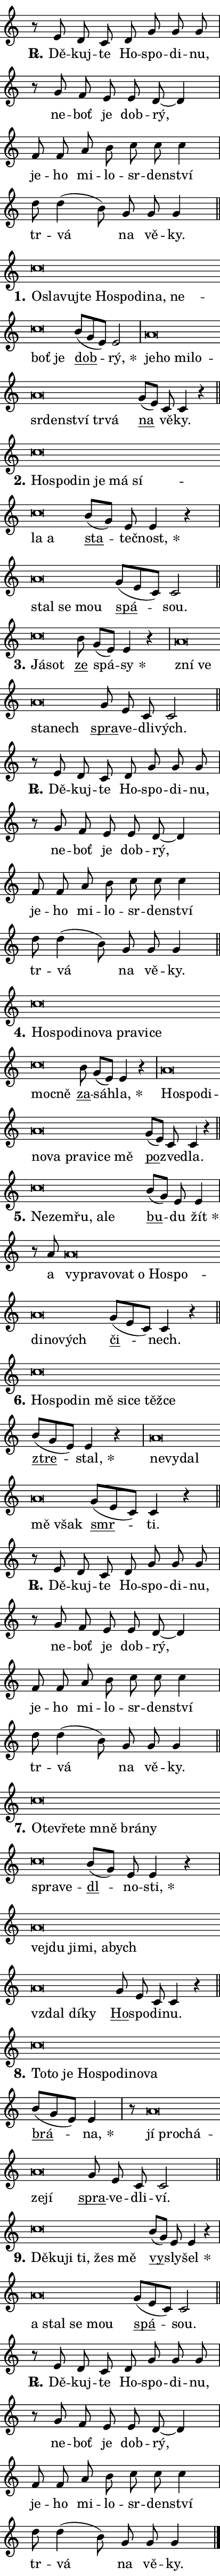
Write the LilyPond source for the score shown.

\version "2.22.1"
\header { tagline = "" }
\paper {
  indent = 0\cm
  top-margin = 0\cm
  right-margin = 0\cm
  bottom-margin = 0\cm
  left-margin = 0\cm
  paper-width = 7\cm
  page-breaking = #ly:one-page-breaking
  system-system-spacing.basic-distance = #11
  score-system-spacing.basic-distance = #11.3
  ragged-last = ##f
}


%% Author: Thomas Morley
%% https://lists.gnu.org/archive/html/lilypond-user/2020-05/msg00002.html
#(define (line-position grob)
"Returns position of @var[grob} in current system:
   @code{'start}, if at first time-step
   @code{'end}, if at last time-step
   @code{'middle} otherwise
"
  (let* ((col (ly:item-get-column grob))
         (ln (ly:grob-object col 'left-neighbor))
         (rn (ly:grob-object col 'right-neighbor))
         (col-to-check-left (if (ly:grob? ln) ln col))
         (col-to-check-right (if (ly:grob? rn) rn col))
         (break-dir-left
           (and
             (ly:grob-property col-to-check-left 'non-musical #f)
             (ly:item-break-dir col-to-check-left)))
         (break-dir-right
           (and
             (ly:grob-property col-to-check-right 'non-musical #f)
             (ly:item-break-dir col-to-check-right))))
        (cond ((eqv? 1 break-dir-left) 'start)
              ((eqv? -1 break-dir-right) 'end)
              (else 'middle))))

#(define (tranparent-at-line-position vctor)
  (lambda (grob)
  "Relying on @code{line-position} select the relevant enry from @var{vctor}.
Used to determine transparency,"
    (case (line-position grob)
      ((end) (not (vector-ref vctor 0)))
      ((middle) (not (vector-ref vctor 1)))
      ((start) (not (vector-ref vctor 2))))))

noteHeadBreakVisibility =
#(define-music-function (break-visibility)(vector?)
"Makes @code{NoteHead}s transparent relying on @var{break-visibility}"
#{
  \override NoteHead.transparent =
    #(tranparent-at-line-position break-visibility)
#})

#(define delete-ledgers-for-transparent-note-heads
  (lambda (grob)
    "Reads whether a @code{NoteHead} is transparent.
If so this @code{NoteHead} is removed from @code{'note-heads} from
@var{grob}, which is supposed to be @code{LedgerLineSpanner}.
As a result ledgers are not printed for this @code{NoteHead}"
    (let* ((nhds-array (ly:grob-object grob 'note-heads))
           (nhds-list
             (if (ly:grob-array? nhds-array)
                 (ly:grob-array->list nhds-array)
                 '()))
           ;; Relies on the transparent-property being done before
           ;; Staff.LedgerLineSpanner.after-line-breaking is executed.
           ;; This is fragile ...
           (to-keep
             (remove
               (lambda (nhd)
                 (ly:grob-property nhd 'transparent #f))
               nhds-list)))
      ;; TODO find a better method to iterate over grob-arrays, similiar
      ;; to filter/remove etc for lists
      ;; For now rebuilt from scratch
      (set! (ly:grob-object grob 'note-heads)  '())
      (for-each
        (lambda (nhd)
          (ly:pointer-group-interface::add-grob grob 'note-heads nhd))
        to-keep))))

hideNotes = {
  \noteHeadBreakVisibility #begin-of-line-visible
}
unHideNotes = {
  \noteHeadBreakVisibility #all-visible
}

% work-around for resetting accidentals
% https://lilypond.org/doc/v2.23/Documentation/notation/displaying-rhythms#unmetered-music
cadenzaMeasure = {
  \cadenzaOff
  \partial 1024 s1024
  \cadenzaOn
}

#(define-markup-command (accent layout props text) (markup?)
  "Underline accented syllable"
  (interpret-markup layout props
    #{\markup \override #'(offset . 4.3) \underline { #text }#}))

responsum = \markup \concat {
  "R" \hspace #-1.05 \path #0.1 #'((moveto 0 0.07) (lineto 0.9 0.8)) \hspace #0.05 "."
}

\layout {
    \context {
        \Staff
        \remove "Time_signature_engraver"
        \override LedgerLineSpanner.after-line-breaking = #delete-ledgers-for-transparent-note-heads
    }
    \context {
        \Voice {
            \override NoteHead.output-attributes = #'((class . "notehead"))
            \override Hairpin.height = #0.55
        }
    }
    \context {
        \Lyrics {
            \override StanzaNumber.output-attributes = #'((class . "stanzanumber"))
            \override LyricSpace.minimum-distance = #0.9
            \override LyricText.font-name = #"TeX Gyre Schola"
            \override LyricText.font-size = 1
            \override StanzaNumber.font-name = #"TeX Gyre Schola Bold"
            \override StanzaNumber.font-size = 1
        }
    }
}

% magnetic-lyrics.ily
%
%   written by
%     Jean Abou Samra <jean@abou-samra.fr>
%     Werner Lemberg <wl@gnu.org>
%
%   adapted by
%     Jiri Hon <jiri.hon@gmail.com>
%
% Version 2022-Apr-15

% https://www.mail-archive.com/lilypond-user@gnu.org/msg149350.html

#(define (Left_hyphen_pointer_engraver context)
   "Collect syllable-hyphen-syllable occurrences in lyrics and store
them in properties.  This engraver only looks to the left.  For
example, if the lyrics input is @code{foo -- bar}, it does the
following.

@itemize @bullet
@item
Set the @code{text} property of the @code{LyricHyphen} grob between
@q{foo} and @q{bar} to @code{foo}.

@item
Set the @code{left-hyphen} property of the @code{LyricText} grob with
text @q{foo} to the @code{LyricHyphen} grob between @q{foo} and
@q{bar}.
@end itemize

Use this auxiliary engraver in combination with the
@code{lyric-@/text::@/apply-@/magnetic-@/offset!} hook."
   (let ((hyphen #f)
         (text #f))
     (make-engraver
      (acknowledgers
       ((lyric-syllable-interface engraver grob source-engraver)
        (set! text grob)))
      (end-acknowledgers
       ((lyric-hyphen-interface engraver grob source-engraver)
        ;(when (not (grob::has-interface grob 'lyric-space-interface))
          (set! hyphen grob)));)
      ((stop-translation-timestep engraver)
       (when (and text hyphen)
         (ly:grob-set-object! text 'left-hyphen hyphen))
       (set! text #f)
       (set! hyphen #f)))))

#(define (lyric-text::apply-magnetic-offset! grob)
   "If the space between two syllables is less than the value in
property @code{LyricText@/.details@/.squash-threshold}, move the right
syllable to the left so that it gets concatenated with the left
syllable.

Use this function as a hook for
@code{LyricText@/.after-@/line-@/breaking} if the
@code{Left_@/hyphen_@/pointer_@/engraver} is active."
   (let ((hyphen (ly:grob-object grob 'left-hyphen #f)))
     (when hyphen
       (let ((left-text (ly:spanner-bound hyphen LEFT)))
         (when (grob::has-interface left-text 'lyric-syllable-interface)
           (let* ((common (ly:grob-common-refpoint grob left-text X))
                  (this-x-ext (ly:grob-extent grob common X))
                  (left-x-ext
                   (begin
                     ;; Trigger magnetism for left-text.
                     (ly:grob-property left-text 'after-line-breaking)
                     (ly:grob-extent left-text common X)))
                  ;; `delta` is the gap width between two syllables.
                  (delta (- (interval-start this-x-ext)
                            (interval-end left-x-ext)))
                  (details (ly:grob-property grob 'details))
                  (threshold (assoc-get 'squash-threshold details 0.2)))
             (when (< delta threshold)
               (let* (;; We have to manipulate the input text so that
                      ;; ligatures crossing syllable boundaries are not
                      ;; disabled.  For languages based on the Latin
                      ;; script this is essentially a beautification.
                      ;; However, for non-Western scripts it can be a
                      ;; necessity.
                      (lt (ly:grob-property left-text 'text))
                      (rt (ly:grob-property grob 'text))
                      (is-space (grob::has-interface hyphen 'lyric-space-interface))
                      (space (if is-space " " ""))
                      (space-markup (grob-interpret-markup grob " "))
                      (space-size (interval-length (ly:stencil-extent space-markup X)))
                      (extra-delta (if is-space space-size 0))
                      ;; Append new syllable.
                      (ltrt-space (if (and (string? lt) (string? rt))
                                (string-append lt space rt)
                                (make-concat-markup (list lt space rt))))
                      ;; Right-align `ltrt` to the right side.
                      (ltrt-space-markup (grob-interpret-markup
                               grob
                               (make-translate-markup
                                (cons (interval-length this-x-ext) 0)
                                (make-right-align-markup ltrt-space)))))
                 (begin
                   ;; Don't print `left-text`.
                   (ly:grob-set-property! left-text 'stencil #f)
                   ;; Set text and stencil (which holds all collected
                   ;; syllables so far) and shift it to the left.
                   (ly:grob-set-property! grob 'text ltrt-space)
                   (ly:grob-set-property! grob 'stencil ltrt-space-markup)
                   (ly:grob-translate-axis! grob (- (- delta extra-delta)) X))))))))))


#(define (lyric-hyphen::displace-bounds-first grob)
   ;; Make very sure this callback isn't triggered too early.
   (let ((left (ly:spanner-bound grob LEFT))
         (right (ly:spanner-bound grob RIGHT)))
     (ly:grob-property left 'after-line-breaking)
     (ly:grob-property right 'after-line-breaking)
     (ly:lyric-hyphen::print grob)))

squashThreshold = #0.4

\layout {
  \context {
    \Lyrics
    \consists #Left_hyphen_pointer_engraver
    \override LyricText.after-line-breaking =
      #lyric-text::apply-magnetic-offset!
    \override LyricHyphen.stencil = #lyric-hyphen::displace-bounds-first
    \override LyricText.details.squash-threshold = \squashThreshold
    \override LyricHyphen.minimum-distance = 0
    \override LyricHyphen.minimum-length = \squashThreshold
  }
}

squash = \override LyricText.details.squash-threshold = 9999
unSquash = \override LyricText.details.squash-threshold = \squashThreshold

left = \override LyricText.self-alignment-X = #LEFT
unLeft = \revert LyricText.self-alignment-X

starOffset = #(lambda (grob) 
                (let ((x_offset (ly:self-alignment-interface::aligned-on-x-parent grob)))
                  (if (= x_offset 0) 0 (+ x_offset 1.2))))

star = #(define-music-function (syllable)(string?)
"Append star separator at the end of a syllable"
#{
  \once \override LyricText.X-offset = #starOffset
  \lyricmode { \markup {
    #syllable
    \override #'((font-name . "TeX Gyre Schola Bold")) \hspace #0.2 \lower #0.65 \larger "*"
  } }
#})

starAccent = #(define-music-function (syllable)(string?)
"Append star separator at the end of a syllable and make accent"
#{
  \once \override LyricText.X-offset = #starOffset
  \lyricmode { \markup {
    \accent #syllable
    \override #'((font-name . "TeX Gyre Schola Bold")) \hspace #0.2 \lower #0.65 \larger "*"
  } }
#})

breath = #(define-music-function (syllable)(string?)
"Append breathing indicator at the end of a syllable"
#{
  \lyricmode { \markup { #syllable "+" } }
#})

optionalBreath = #(define-music-function (syllable)(string?)
"Append optional breathing indicator at the end of a syllable"
#{
  \lyricmode { \markup { #syllable "(+)" } }
#})


\score {
    <<
        \new Voice = "melody" { \cadenzaOn \key c \major \relative { r8 e' d c d g g g \cadenzaMeasure \bar "|" r g f e e d~ d4 \cadenzaMeasure \bar "|" f8 f a b c c c4 \cadenzaMeasure \bar "|" d8 d4( b8)] g g g4 \cadenzaMeasure \bar "||" \break } }
        \new Lyrics \lyricsto "melody" { \lyricmode { \set stanza = \responsum
Dě -- kuj -- te Ho -- spo -- di -- nu, ne -- boť je dob -- rý, je -- ho mi -- lo -- sr -- den -- ství tr -- vá na vě -- ky. } }
    >>
    \layout {}
}

\score {
    <<
        \new Voice = "melody" { \cadenzaOn \key c \major \relative { c''\breve*1/16 \hideNotes \breve*1/16 \bar "" \breve*1/16 \bar "" \breve*1/16 \bar "" \breve*1/16 \bar "" \breve*1/16 \bar "" \breve*1/16 \bar "" \breve*1/16 \bar "" \breve*1/16 \bar "" \breve*1/16 \breve*1/16 \bar "" \unHideNotes \bar "" b8[( g e)] e2 \cadenzaMeasure \bar "|" a\breve*1/16 \hideNotes \breve*1/16 \bar "" \breve*1/16 \bar "" \breve*1/16 \bar "" \breve*1/16 \bar "" \breve*1/16 \bar "" \breve*1/16 \bar "" \breve*1/16 \breve*1/16 \bar "" \unHideNotes \bar "" g8[( e)] c c4 r \cadenzaMeasure \bar "||" \break } }
        \new Lyrics \lyricsto "melody" { \lyricmode { \set stanza = "1."
\left O -- \squash sla -- vuj -- te Ho -- spo -- di -- na, ne -- boť je \unLeft \unSquash \markup \accent dob -- \star rý, \left je -- \squash ho mi -- lo -- sr -- den -- ství tr -- vá \unLeft \unSquash \markup \accent na vě -- ky. } }
    >>
    \layout {}
}

\score {
    <<
        \new Voice = "melody" { \cadenzaOn \key c \major \relative { c''\breve*1/16 \hideNotes \breve*1/16 \bar "" \breve*1/16 \bar "" \breve*1/16 \bar "" \breve*1/16 \bar "" \breve*1/16 \bar "" \breve*1/16 \breve*1/16 \bar "" \unHideNotes \bar "" b8[( g)] e e4 r \cadenzaMeasure \bar "|" a\breve*1/16 \hideNotes \breve*1/16 \breve*1/16 \bar "" \unHideNotes \bar "" g8[( e c)] c2 \cadenzaMeasure \bar "||" \break } }
        \new Lyrics \lyricsto "melody" { \lyricmode { \set stanza = "2."
\left Ho -- \squash spo -- din je má sí -- la a \unLeft \unSquash \markup \accent sta -- teč -- \star nost, \left stal \squash se mou \unLeft \unSquash \markup \accent spá -- sou. } }
    >>
    \layout {}
}

\score {
    <<
        \new Voice = "melody" { \cadenzaOn \key c \major \relative { c''\breve*1/16 \hideNotes \breve*1/16 \bar "" \unHideNotes \bar "" b8 g[( e)] e4 r \cadenzaMeasure \bar "|" a\breve*1/16 \hideNotes \breve*1/16 \bar "" \breve*1/16 \breve*1/16 \bar "" \unHideNotes \bar "" g8 e c c2 \cadenzaMeasure \bar "||" \break } }
        \new Lyrics \lyricsto "melody" { \lyricmode { \set stanza = "3."
\left Já -- \squash sot \unLeft \unSquash \markup \accent ze spá -- \star sy \left zní \squash ve sta -- nech \unLeft \unSquash \markup \accent spra -- ve -- dli -- vých. } }
    >>
    \layout {}
}

\score {
    <<
        \new Voice = "melody" { \cadenzaOn \key c \major \relative { r8 e' d c d g g g \cadenzaMeasure \bar "|" r g f e e d~ d4 \cadenzaMeasure \bar "|" f8 f a b c c c4 \cadenzaMeasure \bar "|" d8 d4( b8)] g g g4 \cadenzaMeasure \bar "||" \break } }
        \new Lyrics \lyricsto "melody" { \lyricmode { \set stanza = \responsum
Dě -- kuj -- te Ho -- spo -- di -- nu, ne -- boť je dob -- rý, je -- ho mi -- lo -- sr -- den -- ství tr -- vá na vě -- ky. } }
    >>
    \layout {}
}

\score {
    <<
        \new Voice = "melody" { \cadenzaOn \key c \major \relative { c''\breve*1/16 \hideNotes \breve*1/16 \bar "" \breve*1/16 \bar "" \breve*1/16 \bar "" \breve*1/16 \bar "" \breve*1/16 \bar "" \breve*1/16 \bar "" \breve*1/16 \bar "" \breve*1/16 \breve*1/16 \bar "" \unHideNotes \bar "" b8 g[( e)] e4 r \cadenzaMeasure \bar "|" a\breve*1/16 \hideNotes \breve*1/16 \bar "" \breve*1/16 \bar "" \breve*1/16 \bar "" \breve*1/16 \bar "" \breve*1/16 \bar "" \breve*1/16 \bar "" \breve*1/16 \breve*1/16 \bar "" \unHideNotes \bar "" g8[( e)] c c4 r \cadenzaMeasure \bar "||" \break } }
        \new Lyrics \lyricsto "melody" { \lyricmode { \set stanza = "4."
\left Ho -- \squash spo -- di -- no -- va pra -- vi -- ce moc -- ně \unLeft \unSquash \markup \accent za -- sáh -- \star la, \left Ho -- \squash spo -- di -- no -- va pra -- vi -- ce mě \unLeft \unSquash \markup \accent po -- zve -- dla. } }
    >>
    \layout {}
}

\score {
    <<
        \new Voice = "melody" { \cadenzaOn \key c \major \relative { c''\breve*1/16 \hideNotes \breve*1/16 \bar "" \breve*1/16 \bar "" \breve*1/16 \breve*1/16 \bar "" \unHideNotes \bar "" b8[( g)] e e4 \cadenzaMeasure \bar "|" r8 a a\breve*1/16 \hideNotes \breve*1/16 \bar "" \breve*1/16 \bar "" \breve*1/16 \bar "" \breve*1/16 \bar "" \breve*1/16 \bar "" \breve*1/16 \bar "" \breve*1/16 \bar "" \breve*1/16 \breve*1/16 \bar "" \unHideNotes \bar "" g8[( e c)] c4 r \cadenzaMeasure \bar "||" \break } }
        \new Lyrics \lyricsto "melody" { \lyricmode { \set stanza = "5."
\left Ne -- \squash ze -- mřu, a -- le \unLeft \unSquash \markup \accent bu -- du \star žít a \left vy -- \squash pra -- vo -- vat o Ho -- spo -- di -- no -- vých \unLeft \unSquash \markup \accent či -- nech. } }
    >>
    \layout {}
}

\score {
    <<
        \new Voice = "melody" { \cadenzaOn \key c \major \relative { c''\breve*1/16 \hideNotes \breve*1/16 \bar "" \breve*1/16 \bar "" \breve*1/16 \bar "" \breve*1/16 \bar "" \breve*1/16 \bar "" \breve*1/16 \breve*1/16 \bar "" \unHideNotes \bar "" b8[( g e)] e4 r \cadenzaMeasure \bar "|" a\breve*1/16 \hideNotes \breve*1/16 \bar "" \breve*1/16 \bar "" \breve*1/16 \breve*1/16 \bar "" \unHideNotes \bar "" g8[( e c)] c4 r \cadenzaMeasure \bar "||" \break } }
        \new Lyrics \lyricsto "melody" { \lyricmode { \set stanza = "6."
\left Ho -- \squash spo -- din mě si -- ce těž -- ce \unLeft \unSquash \markup \accent ztre -- \star stal, \left ne -- \squash vy -- dal mě však \unLeft \unSquash \markup \accent smr -- ti. } }
    >>
    \layout {}
}

\score {
    <<
        \new Voice = "melody" { \cadenzaOn \key c \major \relative { r8 e' d c d g g g \cadenzaMeasure \bar "|" r g f e e d~ d4 \cadenzaMeasure \bar "|" f8 f a b c c c4 \cadenzaMeasure \bar "|" d8 d4( b8)] g g g4 \cadenzaMeasure \bar "||" \break } }
        \new Lyrics \lyricsto "melody" { \lyricmode { \set stanza = \responsum
Dě -- kuj -- te Ho -- spo -- di -- nu, ne -- boť je dob -- rý, je -- ho mi -- lo -- sr -- den -- ství tr -- vá na vě -- ky. } }
    >>
    \layout {}
}

\score {
    <<
        \new Voice = "melody" { \cadenzaOn \key c \major \relative { c''\breve*1/16 \hideNotes \breve*1/16 \bar "" \breve*1/16 \bar "" \breve*1/16 \bar "" \breve*1/16 \bar "" \breve*1/16 \bar "" \breve*1/16 \bar "" \breve*1/16 \breve*1/16 \bar "" \unHideNotes \bar "" b8[( g)] e e4 r \cadenzaMeasure \bar "|" a\breve*1/16 \hideNotes \breve*1/16 \bar "" \breve*1/16 \bar "" \breve*1/16 \bar "" \breve*1/16 \bar "" \breve*1/16 \bar "" \breve*1/16 \bar "" \breve*1/16 \breve*1/16 \bar "" \unHideNotes \bar "" g8 e c c4 r \cadenzaMeasure \bar "||" \break } }
        \new Lyrics \lyricsto "melody" { \lyricmode { \set stanza = "7."
\left O -- \squash te -- vře -- te mně brá -- ny spra -- ve -- \unLeft \unSquash \markup \accent dl -- no -- \star sti, \left vej -- \squash du ji -- mi, a -- bych vzdal dí -- ky \unLeft \unSquash \markup \accent Ho -- spo -- di -- nu. } }
    >>
    \layout {}
}

\score {
    <<
        \new Voice = "melody" { \cadenzaOn \key c \major \relative { c''\breve*1/16 \hideNotes \breve*1/16 \bar "" \breve*1/16 \bar "" \breve*1/16 \bar "" \breve*1/16 \bar "" \breve*1/16 \bar "" \breve*1/16 \breve*1/16 \bar "" \unHideNotes \bar "" b8[( g e)] e4 \cadenzaMeasure \bar "|" r8 a\breve*1/16 \hideNotes \breve*1/16 \bar "" \breve*1/16 \bar "" \breve*1/16 \breve*1/16 \bar "" \unHideNotes \bar "" g8 e c c2 \cadenzaMeasure \bar "||" \break } }
        \new Lyrics \lyricsto "melody" { \lyricmode { \set stanza = "8."
\left To -- \squash to je Ho -- spo -- di -- no -- va \unLeft \unSquash \markup \accent brá -- \star na, \left jí \squash pro -- chá -- ze -- jí \unLeft \unSquash \markup \accent spra -- ve -- dli -- ví. } }
    >>
    \layout {}
}

\score {
    <<
        \new Voice = "melody" { \cadenzaOn \key c \major \relative { c''\breve*1/16 \hideNotes \breve*1/16 \bar "" \breve*1/16 \bar "" \breve*1/16 \bar "" \breve*1/16 \breve*1/16 \bar "" \unHideNotes \bar "" b8[( g)] e e4 r \cadenzaMeasure \bar "|" a\breve*1/16 \hideNotes \breve*1/16 \bar "" \breve*1/16 \breve*1/16 \bar "" \unHideNotes \bar "" g8[( e c)] c2 \cadenzaMeasure \bar "||" \break } }
        \new Lyrics \lyricsto "melody" { \lyricmode { \set stanza = "9."
\left Dě -- \squash ku -- ji ti, žes mě \unLeft \unSquash \markup \accent vy -- sly -- \star šel \left a \squash stal se mou \unLeft \unSquash \markup \accent spá -- sou. } }
    >>
    \layout {}
}

\score {
    <<
        \new Voice = "melody" { \cadenzaOn \key c \major \relative { r8 e' d c d g g g \cadenzaMeasure \bar "|" r g f e e d~ d4 \cadenzaMeasure \bar "|" f8 f a b c c c4 \cadenzaMeasure \bar "|" d8 d4( b8)] g g g4 \cadenzaMeasure \bar "||" \break } \bar "|." }
        \new Lyrics \lyricsto "melody" { \lyricmode { \set stanza = \responsum
Dě -- kuj -- te Ho -- spo -- di -- nu, ne -- boť je dob -- rý, je -- ho mi -- lo -- sr -- den -- ství tr -- vá na vě -- ky. } }
    >>
    \layout {}
}
